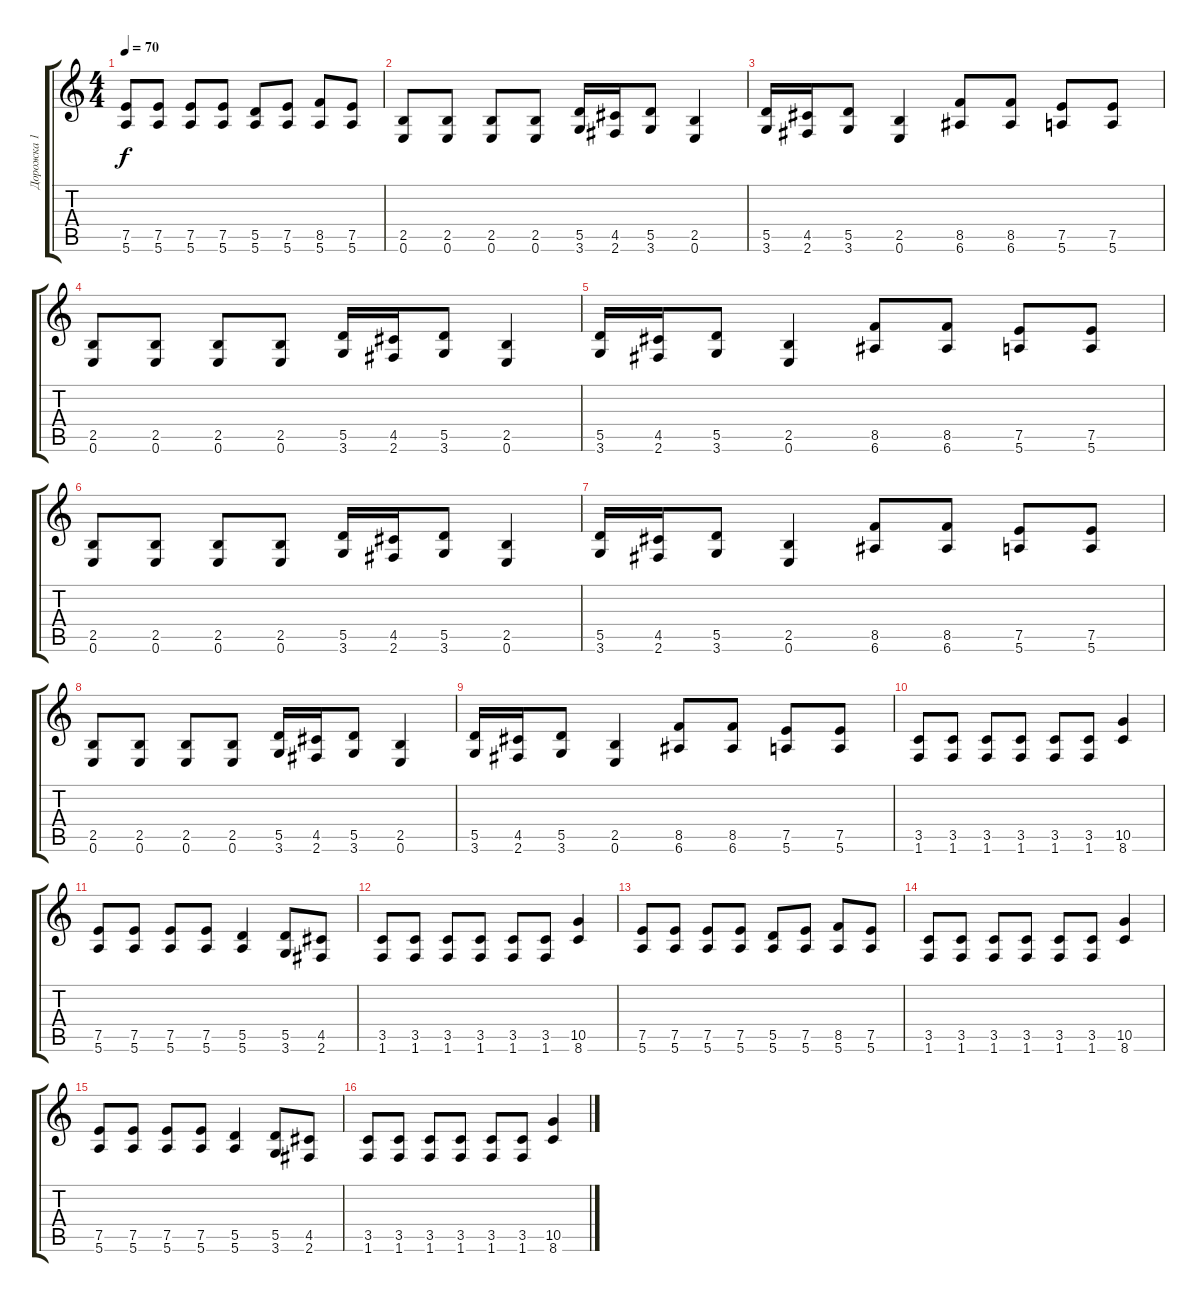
\track ("Дорожка 1" "Дорожка 1") {instrument distortionguitar}
\staff {score tabs}
\tuning (E4 B3 G3 D3 A2 E2) {hide}
\ts (4 4)
\tempo 70
\clef g2
\ks c
(7.5 5.6).8{dy f} (7.5 5.6).8 (7.5 5.6).8 (7.5 5.6).8 (5.5 5.6).8 (7.5 5.6).8 (8.5 5.6).8 (7.5 5.6).8 |
(2.5 0.6).8 (2.5 0.6).8 (2.5 0.6).8 (2.5 0.6).8 (5.5 3.6).16 (4.5 2.6).16 (5.5 3.6).8 (2.5 0.6).4 |
(5.5 3.6).16 (4.5 2.6).16 (5.5 3.6).8 (2.5 0.6).4 (8.5 6.6).8 (8.5 6.6).8 (7.5 5.6).8 (7.5 5.6).8 |
(2.5 0.6).8 (2.5 0.6).8 (2.5 0.6).8 (2.5 0.6).8 (5.5 3.6).16 (4.5 2.6).16 (5.5 3.6).8 (2.5 0.6).4 |
(5.5 3.6).16 (4.5 2.6).16 (5.5 3.6).8 (2.5 0.6).4 (8.5 6.6).8 (8.5 6.6).8 (7.5 5.6).8 (7.5 5.6).8 |
(2.5 0.6).8 (2.5 0.6).8 (2.5 0.6).8 (2.5 0.6).8 (5.5 3.6).16 (4.5 2.6).16 (5.5 3.6).8 (2.5 0.6).4 |
(5.5 3.6).16 (4.5 2.6).16 (5.5 3.6).8 (2.5 0.6).4 (8.5 6.6).8 (8.5 6.6).8 (7.5 5.6).8 (7.5 5.6).8 |
(2.5 0.6).8 (2.5 0.6).8 (2.5 0.6).8 (2.5 0.6).8 (5.5 3.6).16 (4.5 2.6).16 (5.5 3.6).8 (2.5 0.6).4 |
(5.5 3.6).16 (4.5 2.6).16 (5.5 3.6).8 (2.5 0.6).4 (8.5 6.6).8 (8.5 6.6).8 (7.5 5.6).8 (7.5 5.6).8 |
(3.5 1.6).8 (3.5 1.6).8 (3.5 1.6).8 (3.5 1.6).8 (3.5 1.6).8 (3.5 1.6).8 (10.5 8.6).4 |
(7.5 5.6).8 (7.5 5.6).8 (7.5 5.6).8 (7.5 5.6).8 (5.5 5.6).4 (5.5 3.6).8 (4.5 2.6).8 |
(3.5 1.6).8 (3.5 1.6).8 (3.5 1.6).8 (3.5 1.6).8 (3.5 1.6).8 (3.5 1.6).8 (10.5 8.6).4 |
(7.5 5.6).8 (7.5 5.6).8 (7.5 5.6).8 (7.5 5.6).8 (5.5 5.6).8 (7.5 5.6).8 (8.5 5.6).8 (7.5 5.6).8 |
(3.5 1.6).8 (3.5 1.6).8 (3.5 1.6).8 (3.5 1.6).8 (3.5 1.6).8 (3.5 1.6).8 (10.5 8.6).4 |
(7.5 5.6).8 (7.5 5.6).8 (7.5 5.6).8 (7.5 5.6).8 (5.5 5.6).4 (5.5 3.6).8 (4.5 2.6).8 |
(3.5 1.6).8 (3.5 1.6).8 (3.5 1.6).8 (3.5 1.6).8 (3.5 1.6).8 (3.5 1.6).8 (10.5 8.6).4
